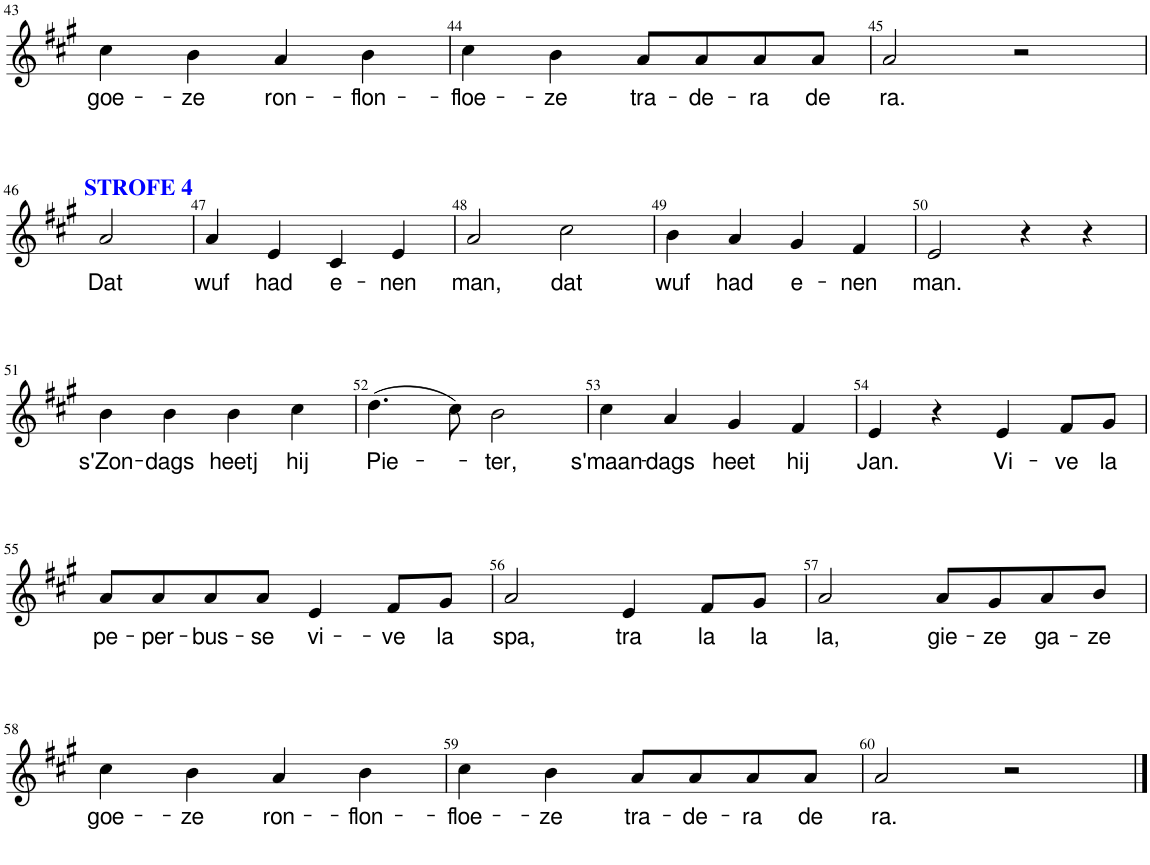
**kern	**text
*part1	*part1
*staff1	*staff1
*I"Soprano	*
!!LO:PB:g=z
*clefG2	*
*k[f#c#g#]	*
*M2/2	*
*met(c|)	*
=43	=43
!	!LO:LY:b
4cc#\	goe-
!	!LO:LY:b
4b\	-ze
!	!LO:LY:b
4a/	ron-
!	!LO:LY:b
4b\	-flon-
=44	=44
!	!LO:LY:b
4cc#\	-floe-
!	!LO:LY:b
4b\	-ze
!	!LO:LY:b
8a/L	tra-
!	!LO:LY:b
8a/	-de-
!	!LO:LY:b
8a/	-ra
!	!LO:LY:b
8a/J	de
=45	=45
!	!LO:LY:b
2a/	ra.
2r	.
!!LO:LB:g=z
=46	=46
!LO:TX:a:B:color=#0000FF:t=STROFE 4	!
!	!LO:LY:b
2a/	Dat
=47	=47
!	!LO:LY:b
4a/	wuf
!	!LO:LY:b
4e/	had
!	!LO:LY:b
4c#/	e-
!	!LO:LY:b
4e/	-nen
=48	=48
!	!LO:LY:b
2a/	man,
!	!LO:LY:b
2cc#\	dat
=49	=49
!	!LO:LY:b
4b\	wuf
!	!LO:LY:b
4a/	had
!	!LO:LY:b
4g#/	e-
!	!LO:LY:b
4f#/	-nen
=50	=50
!	!LO:LY:b
2e/	man.
4r	.
4r	.
!!LO:LB:g=z
=51	=51
!	!LO:LY:b
4b\	s'Zon-
!	!LO:LY:b
4b\	-dags
!	!LO:LY:b
4b\	heetj
!	!LO:LY:b
4cc#\	hij
=52	=52
!	!LO:LY:b
(4.dd\	Pie-
8cc#\)	.
!	!LO:LY:b
2b\	-ter,
=53	=53
!	!LO:LY:b
4cc#\	s'maan-
!	!LO:LY:b
4a/	-dags
!	!LO:LY:b
4g#/	heet
!	!LO:LY:b
4f#/	hij
=54	=54
!	!LO:LY:b
4e/	Jan.
4r	.
!	!LO:LY:b
4e/	Vi-
!	!LO:LY:b
8f#/L	-ve
!	!LO:LY:b
8g#/J	la
!!LO:LB:g=z
=55	=55
!	!LO:LY:b
8a/L	pe-
!	!LO:LY:b
8a/	-per-
!	!LO:LY:b
8a/	-bus-
!	!LO:LY:b
8a/J	-se
!	!LO:LY:b
4e/	vi-
!	!LO:LY:b
8f#/L	-ve
!	!LO:LY:b
8g#/J	la
=56	=56
!	!LO:LY:b
2a/	spa,
!	!LO:LY:b
4e/	tra
!	!LO:LY:b
8f#/L	la
!	!LO:LY:b
8g#/J	la
=57	=57
!	!LO:LY:b
2a/	la,
!	!LO:LY:b
8a/L	gie-
!	!LO:LY:b
8g#/	-ze
!	!LO:LY:b
8a/	ga-
!	!LO:LY:b
8b/J	-ze
!!LO:LB:g=z
=58	=58
!	!LO:LY:b
4cc#\	goe-
!	!LO:LY:b
4b\	-ze
!	!LO:LY:b
4a/	ron-
!	!LO:LY:b
4b\	-flon-
=59	=59
!	!LO:LY:b
4cc#\	-floe-
!	!LO:LY:b
4b\	-ze
!	!LO:LY:b
8a/L	tra-
!	!LO:LY:b
8a/	-de-
!	!LO:LY:b
8a/	-ra
!	!LO:LY:b
8a/J	de
=60	=60
!	!LO:LY:b
2a/	ra.
2r	.
==	==
*-	*-
